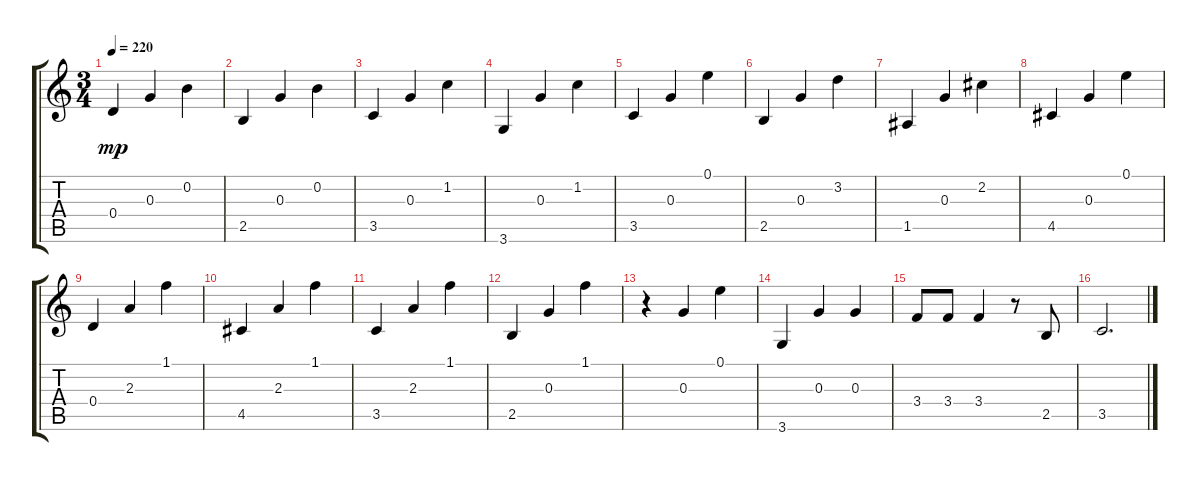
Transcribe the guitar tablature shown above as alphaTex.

\track "" {instrument electricguitarjazz}
\staff {score tabs}
\tuning (E4 B3 G3 D3 A2 E2) {hide}
\ts (3 4)
\tempo 220
\clef g2
\ks c
0.4.4{dy mp} 0.3.4 0.2.4 |
2.5.4 0.3.4 0.2.4 |
3.5.4 0.3.4 1.2.4 |
3.6.4 0.3.4 1.2.4 |
3.5.4 0.3.4 0.1.4 |
2.5.4 0.3.4 3.2.4 |
1.5.4 0.3.4 2.2.4 |
4.5.4 0.3.4 0.1.4 |
0.4.4 2.3.4 1.1.4 |
4.5.4 2.3.4 1.1.4 |
3.5.4 2.3.4 1.1.4 |
2.5.4 0.3.4 1.1.4 |
r.4 0.3.4 0.1.4 |
3.6.4 0.3.4 0.3.4 |
3.4.8 3.4.8 3.4.4 r.8 2.5.8 |
3.5.2{d}
